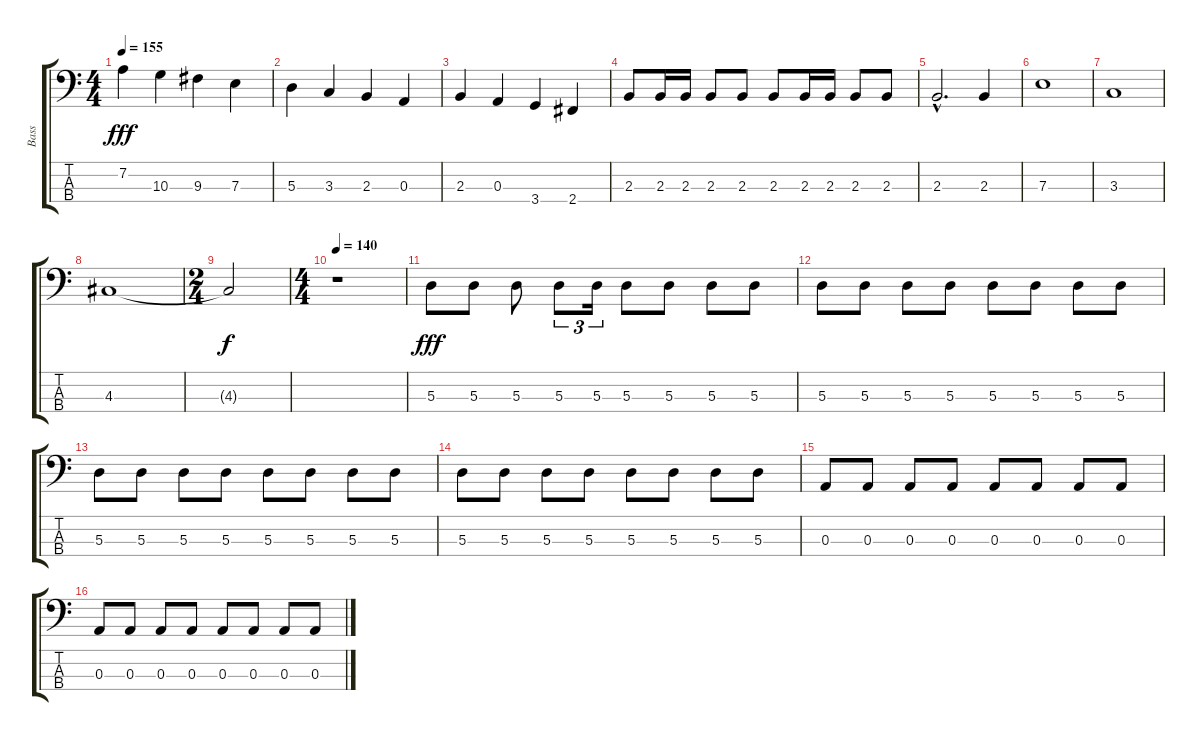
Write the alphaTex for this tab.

\track ("Bass" "Bass") {instrument electricbassfinger}
\staff {score tabs}
\tuning (G2 D2 A1 E1) {hide}
\ts (4 4)
\tempo 155
\clef f4
\ks c
7.2.4{dy fff} 10.3.4 9.3.4 7.3.4 |
5.3.4 3.3.4 2.3.4 0.3.4 |
2.3.4 0.3.4 3.4.4 2.4.4 |
2.3.8 2.3.16 2.3.16 2.3.8 2.3.8 2.3.8 2.3.16 2.3.16 2.3.8 2.3.8 |
2.3{hac}.2{d} 2.3.4 |
7.3.1 |
3.3.1 |
4.3.1 |
\ts (2 4)
4.3{t}.2{dy f} |
\ts (4 4)
\tempo 140
r.1 |
5.3.8{dy fff} 5.3.8 5.3.8 5.3.8{tu (3 2)} 5.3.16{tu (3 2)} 5.3.8 5.3.8 5.3.8 5.3.8 |
5.3.8 5.3.8 5.3.8 5.3.8 5.3.8 5.3.8 5.3.8 5.3.8 |
5.3.8 5.3.8 5.3.8 5.3.8 5.3.8 5.3.8 5.3.8 5.3.8 |
5.3.8 5.3.8 5.3.8 5.3.8 5.3.8 5.3.8 5.3.8 5.3.8 |
0.3.8 0.3.8 0.3.8 0.3.8 0.3.8 0.3.8 0.3.8 0.3.8 |
0.3.8 0.3.8 0.3.8 0.3.8 0.3.8 0.3.8 0.3.8 0.3.8
